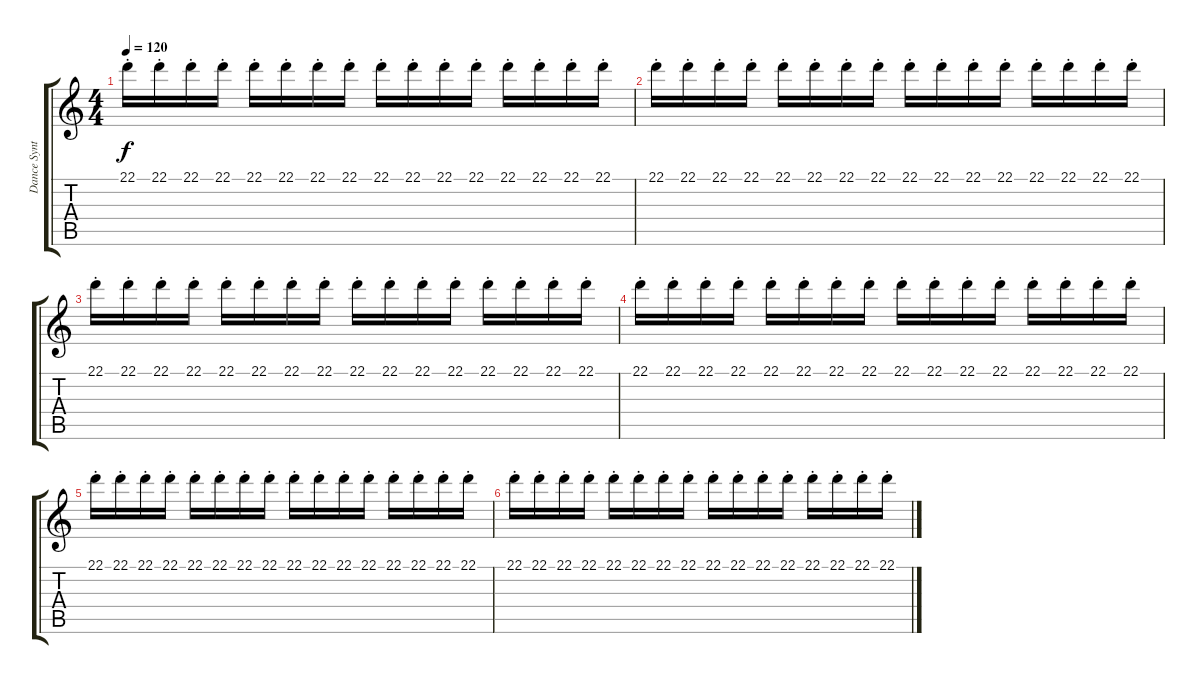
\track ("Dance Synth" "Dance Synt") {instrument pizzicatostrings}
\staff {score tabs}
\tuning (E4 B3 G3 D3 A2 E2) {hide}
\ts (4 4)
\tempo 120
\clef g2
\ks c
22.1{st}.16{dy f} 22.1{st}.16 22.1{st}.16 22.1{st}.16 22.1{st}.16 22.1{st}.16 22.1{st}.16 22.1{st}.16 22.1{st}.16 22.1{st}.16 22.1{st}.16 22.1{st}.16 22.1{st}.16 22.1{st}.16 22.1{st}.16 22.1{st}.16 |
22.1{st}.16 22.1{st}.16 22.1{st}.16 22.1{st}.16 22.1{st}.16 22.1{st}.16 22.1{st}.16 22.1{st}.16 22.1{st}.16 22.1{st}.16 22.1{st}.16 22.1{st}.16 22.1{st}.16 22.1{st}.16 22.1{st}.16 22.1{st}.16 |
22.1{st}.16 22.1{st}.16 22.1{st}.16 22.1{st}.16 22.1{st}.16 22.1{st}.16 22.1{st}.16 22.1{st}.16 22.1{st}.16 22.1{st}.16 22.1{st}.16 22.1{st}.16 22.1{st}.16 22.1{st}.16 22.1{st}.16 22.1{st}.16 |
22.1{st}.16 22.1{st}.16 22.1{st}.16 22.1{st}.16 22.1{st}.16 22.1{st}.16 22.1{st}.16 22.1{st}.16 22.1{st}.16 22.1{st}.16 22.1{st}.16 22.1{st}.16 22.1{st}.16 22.1{st}.16 22.1{st}.16 22.1{st}.16 |
22.1{st}.16 22.1{st}.16 22.1{st}.16 22.1{st}.16 22.1{st}.16 22.1{st}.16 22.1{st}.16 22.1{st}.16 22.1{st}.16 22.1{st}.16 22.1{st}.16 22.1{st}.16 22.1{st}.16 22.1{st}.16 22.1{st}.16 22.1{st}.16 |
22.1{st}.16 22.1{st}.16 22.1{st}.16 22.1{st}.16 22.1{st}.16 22.1{st}.16 22.1{st}.16 22.1{st}.16 22.1{st}.16 22.1{st}.16 22.1{st}.16 22.1{st}.16 22.1{st}.16 22.1{st}.16 22.1{st}.16 22.1{st}.16
